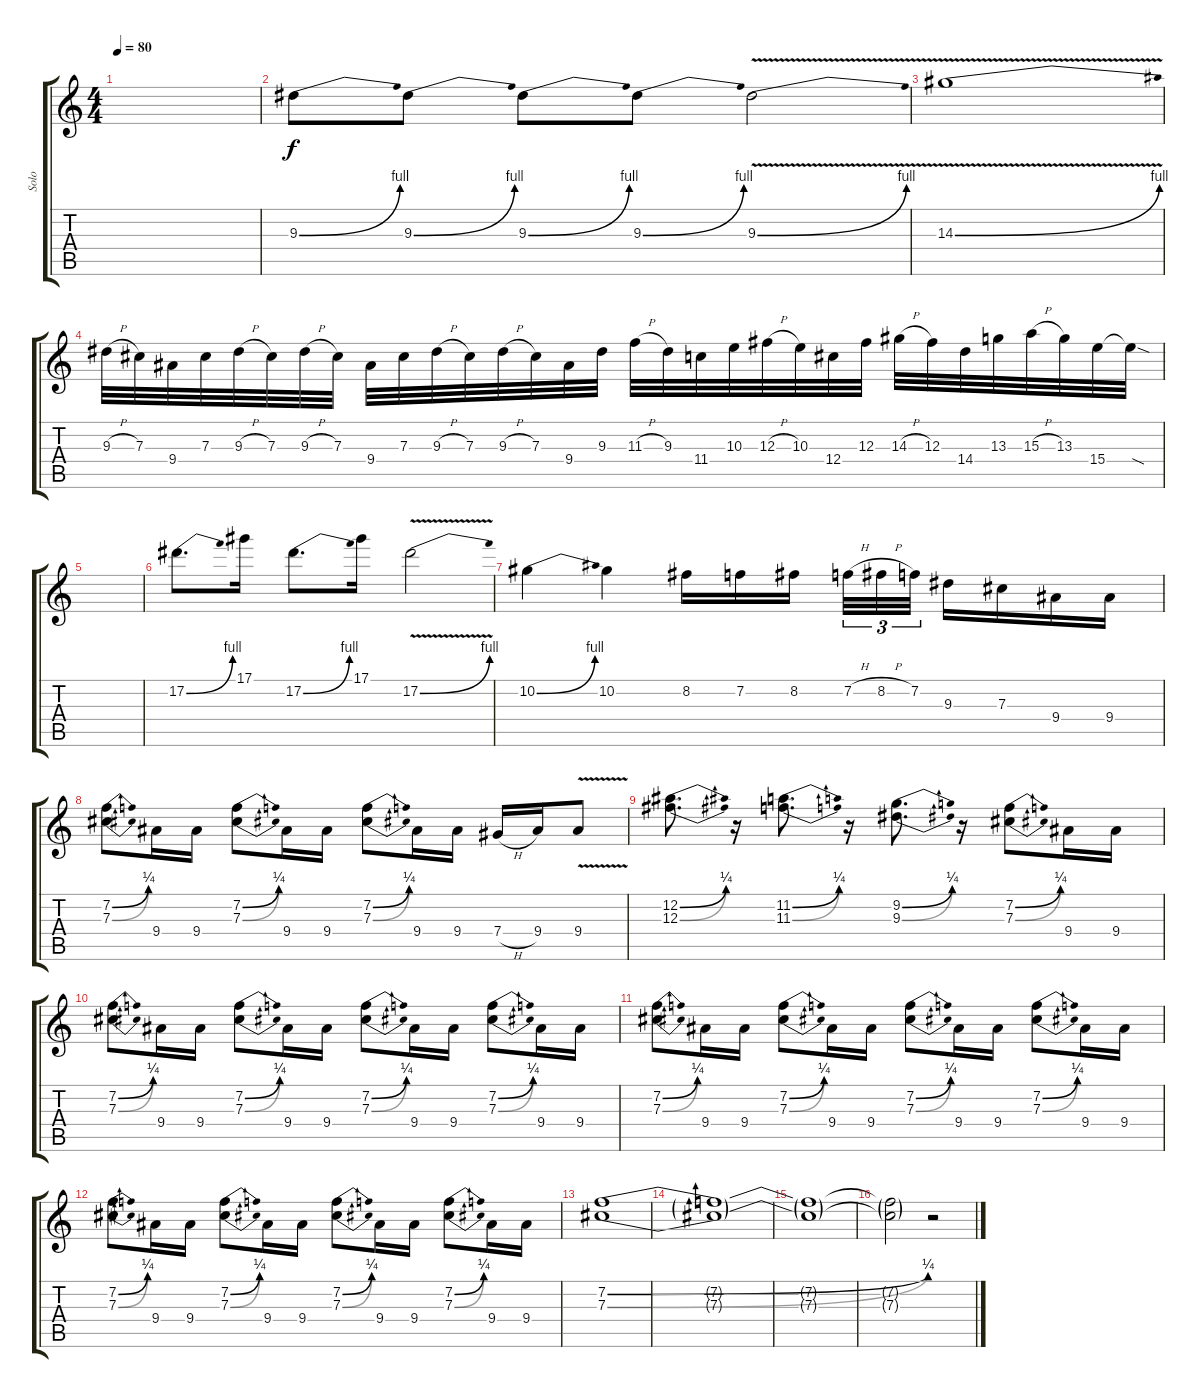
\track ("Solo" "Solo") {instrument distortionguitar}
\staff {score tabs}
\tuning (Eb4 Bb3 Gb3 Db3 Ab2 Eb2) {hide}
\ts (4 4)
\tempo 80
\clef g2
\ks c
|
9.3{be (bend 0 0 60 4)}.8 9.3{be (bend 0 0 60 4)}.8 9.3{be (bend 0 0 60 4)}.8 9.3{be (bend 0 0 60 4)}.8 9.3{be (bend 0 0 60 4) v}.2 |
14.3{be (bend 0 0 60 4) v}.1 |
9.3{h}.32 7.3.32 9.4.32 7.3.32 9.3{h}.32 7.3.32 9.3{h}.32 7.3.32 9.4.32 7.3.32 9.3{h}.32 7.3.32 9.3{h}.32 7.3.32 9.4.32 9.3.32 11.3{h}.32 9.3.32 11.4.32 10.3.32 12.3{h}.32 10.3.32 12.4.32 12.3.32 14.3{h}.32 12.3.32 14.4.32 13.3.32 15.3{h}.32 13.3.32 15.4.32 15.4{sod t}.32 |
|
17.2{be (bend 0 0 60 4)}.8{d} 17.1.16 17.2{be (bend 0 0 60 4)}.8{d} 17.1.16 17.2{be (bend 0 0 60 4) v}.2 |
10.2{be (bend 0 0 60 4)}.4 10.2.4 8.2.16 7.2.16 8.2.16{beam splitsecondary} 7.2{h}.32{tu (3 2)} 8.2{h}.32{tu (3 2)} 7.2.32{tu (3 2)} 9.3.16 7.3.16 9.4.16 9.4.16 |
(7.2{be (bend 0 0 60 1)} 7.3{be (bend 0 0 60 1)}).8 9.4.16 9.4.16 (7.2{be (bend 0 0 60 1)} 7.3{be (bend 0 0 60 1)}).8 9.4.16 9.4.16 (7.2{be (bend 0 0 60 1)} 7.3{be (bend 0 0 60 1)}).8 9.4.16 9.4.16 7.4{h}.16 9.4.16 9.4{v}.8 |
(12.2{be (bend 0 0 60 1)} 12.3{be (bend 0 0 60 1)}).8{d} r.16 (11.2{be (bend 0 0 60 1)} 11.3{be (bend 0 0 60 1)}).8{d} r.16 (9.2{be (bend 0 0 60 1)} 9.3{be (bend 0 0 60 1)}).8{d} r.16 (7.2{be (bend 0 0 60 1)} 7.3{be (bend 0 0 60 1)}).8 9.4.16 9.4.16 |
(7.2{be (bend 0 0 60 1)} 7.3{be (bend 0 0 60 1)}).8 9.4.16 9.4.16 (7.2{be (bend 0 0 60 1)} 7.3{be (bend 0 0 60 1)}).8 9.4.16 9.4.16 (7.2{be (bend 0 0 60 1)} 7.3{be (bend 0 0 60 1)}).8 9.4.16 9.4.16 (7.2{be (bend 0 0 60 1)} 7.3{be (bend 0 0 60 1)}).8 9.4.16 9.4.16 |
(7.2{be (bend 0 0 60 1)} 7.3{be (bend 0 0 60 1)}).8 9.4.16 9.4.16 (7.2{be (bend 0 0 60 1)} 7.3{be (bend 0 0 60 1)}).8 9.4.16 9.4.16 (7.2{be (bend 0 0 60 1)} 7.3{be (bend 0 0 60 1)}).8 9.4.16 9.4.16 (7.2{be (bend 0 0 60 1)} 7.3{be (bend 0 0 60 1)}).8 9.4.16 9.4.16 |
(7.2{be (bend 0 0 60 1)} 7.3{be (bend 0 0 60 1)}).8 9.4.16 9.4.16 (7.2{be (bend 0 0 60 1)} 7.3{be (bend 0 0 60 1)}).8 9.4.16 9.4.16 (7.2{be (bend 0 0 60 1)} 7.3{be (bend 0 0 60 1)}).8 9.4.16 9.4.16 (7.2{be (bend 0 0 60 1)} 7.3{be (bend 0 0 60 1)}).8 9.4.16 9.4.16 |
(7.2{be (bend 0 0 60 1)} 7.3{be (bend 0 0 60 1)}).1 |
(7.2{t} 7.3{t}).1 |
(7.2{t} 7.3{t}).1 |
(7.2{t} 7.3{t}).2 r.2
